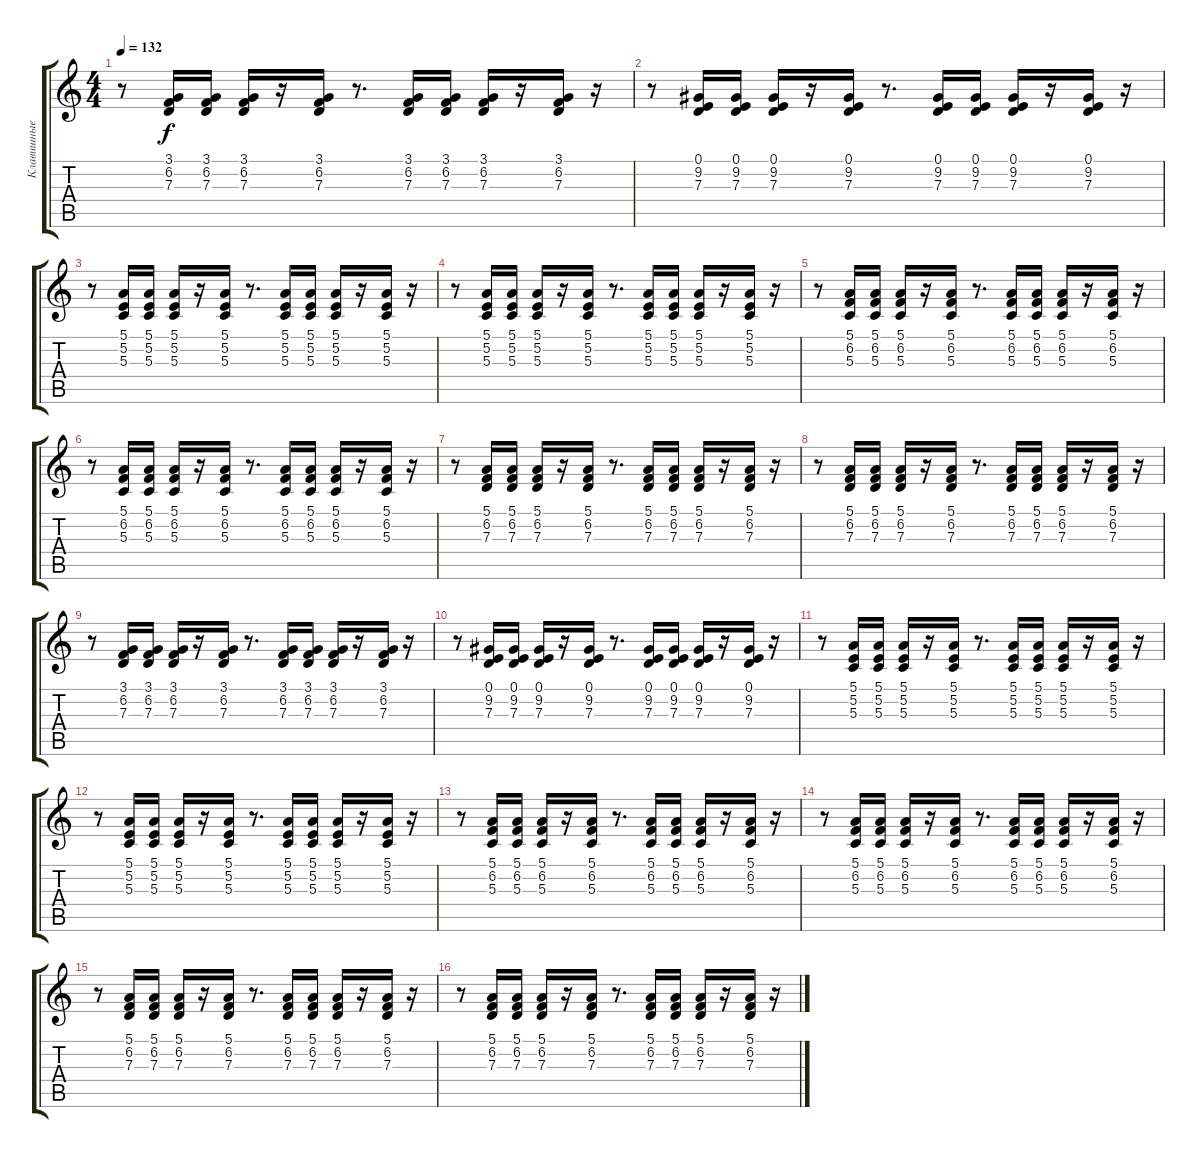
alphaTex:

\track ("Клавишные" "Клавишные") {instrument pad3polysynth}
\staff {score tabs}
\tuning (E4 B3 G3 D3 A2 E2) {hide}
\ts (4 4)
\tempo 132
\clef g2
\ks c
r.8{dy f} (3.1 6.2 7.3).16 (3.1 6.2 7.3).16 (3.1 6.2 7.3).16 r.16 (3.1 6.2 7.3).16 r.8{d} (3.1 6.2 7.3).16 (3.1 6.2 7.3).16 (3.1 6.2 7.3).16 r.16 (3.1 6.2 7.3).16 r.16 |
r.8 (0.1 9.2 7.3).16 (0.1 9.2 7.3).16 (0.1 9.2 7.3).16 r.16 (0.1 9.2 7.3).16 r.8{d} (0.1 9.2 7.3).16 (0.1 9.2 7.3).16 (0.1 9.2 7.3).16 r.16 (0.1 9.2 7.3).16 r.16 |
r.8 (5.1 5.2 5.3).16 (5.1 5.2 5.3).16 (5.1 5.2 5.3).16 r.16 (5.1 5.2 5.3).16 r.8{d} (5.1 5.2 5.3).16 (5.1 5.2 5.3).16 (5.1 5.2 5.3).16 r.16 (5.1 5.2 5.3).16 r.16 |
r.8 (5.1 5.2 5.3).16 (5.1 5.2 5.3).16 (5.1 5.2 5.3).16 r.16 (5.1 5.2 5.3).16 r.8{d} (5.1 5.2 5.3).16 (5.1 5.2 5.3).16 (5.1 5.2 5.3).16 r.16 (5.1 5.2 5.3).16 r.16 |
r.8 (5.1 6.2 5.3).16 (5.1 6.2 5.3).16 (5.1 6.2 5.3).16 r.16 (5.1 6.2 5.3).16 r.8{d} (5.1 6.2 5.3).16 (5.1 6.2 5.3).16 (5.1 6.2 5.3).16 r.16 (5.1 6.2 5.3).16 r.16 |
r.8 (5.1 6.2 5.3).16 (5.1 6.2 5.3).16 (5.1 6.2 5.3).16 r.16 (5.1 6.2 5.3).16 r.8{d} (5.1 6.2 5.3).16 (5.1 6.2 5.3).16 (5.1 6.2 5.3).16 r.16 (5.1 6.2 5.3).16 r.16 |
r.8 (5.1 6.2 7.3).16 (5.1 6.2 7.3).16 (5.1 6.2 7.3).16 r.16 (5.1 6.2 7.3).16 r.8{d} (5.1 6.2 7.3).16 (5.1 6.2 7.3).16 (5.1 6.2 7.3).16 r.16 (5.1 6.2 7.3).16 r.16 |
r.8 (5.1 6.2 7.3).16 (5.1 6.2 7.3).16 (5.1 6.2 7.3).16 r.16 (5.1 6.2 7.3).16 r.8{d} (5.1 6.2 7.3).16 (5.1 6.2 7.3).16 (5.1 6.2 7.3).16 r.16 (5.1 6.2 7.3).16 r.16 |
r.8 (3.1 6.2 7.3).16 (3.1 6.2 7.3).16 (3.1 6.2 7.3).16 r.16 (3.1 6.2 7.3).16 r.8{d} (3.1 6.2 7.3).16 (3.1 6.2 7.3).16 (3.1 6.2 7.3).16 r.16 (3.1 6.2 7.3).16 r.16 |
r.8 (0.1 9.2 7.3).16 (0.1 9.2 7.3).16 (0.1 9.2 7.3).16 r.16 (0.1 9.2 7.3).16 r.8{d} (0.1 9.2 7.3).16 (0.1 9.2 7.3).16 (0.1 9.2 7.3).16 r.16 (0.1 9.2 7.3).16 r.16 |
r.8 (5.1 5.2 5.3).16 (5.1 5.2 5.3).16 (5.1 5.2 5.3).16 r.16 (5.1 5.2 5.3).16 r.8{d} (5.1 5.2 5.3).16 (5.1 5.2 5.3).16 (5.1 5.2 5.3).16 r.16 (5.1 5.2 5.3).16 r.16 |
r.8 (5.1 5.2 5.3).16 (5.1 5.2 5.3).16 (5.1 5.2 5.3).16 r.16 (5.1 5.2 5.3).16 r.8{d} (5.1 5.2 5.3).16 (5.1 5.2 5.3).16 (5.1 5.2 5.3).16 r.16 (5.1 5.2 5.3).16 r.16 |
r.8 (5.1 6.2 5.3).16 (5.1 6.2 5.3).16 (5.1 6.2 5.3).16 r.16 (5.1 6.2 5.3).16 r.8{d} (5.1 6.2 5.3).16 (5.1 6.2 5.3).16 (5.1 6.2 5.3).16 r.16 (5.1 6.2 5.3).16 r.16 |
r.8 (5.1 6.2 5.3).16 (5.1 6.2 5.3).16 (5.1 6.2 5.3).16 r.16 (5.1 6.2 5.3).16 r.8{d} (5.1 6.2 5.3).16 (5.1 6.2 5.3).16 (5.1 6.2 5.3).16 r.16 (5.1 6.2 5.3).16 r.16 |
r.8 (5.1 6.2 7.3).16 (5.1 6.2 7.3).16 (5.1 6.2 7.3).16 r.16 (5.1 6.2 7.3).16 r.8{d} (5.1 6.2 7.3).16 (5.1 6.2 7.3).16 (5.1 6.2 7.3).16 r.16 (5.1 6.2 7.3).16 r.16 |
r.8 (5.1 6.2 7.3).16 (5.1 6.2 7.3).16 (5.1 6.2 7.3).16 r.16 (5.1 6.2 7.3).16 r.8{d} (5.1 6.2 7.3).16 (5.1 6.2 7.3).16 (5.1 6.2 7.3).16 r.16 (5.1 6.2 7.3).16 r.16
